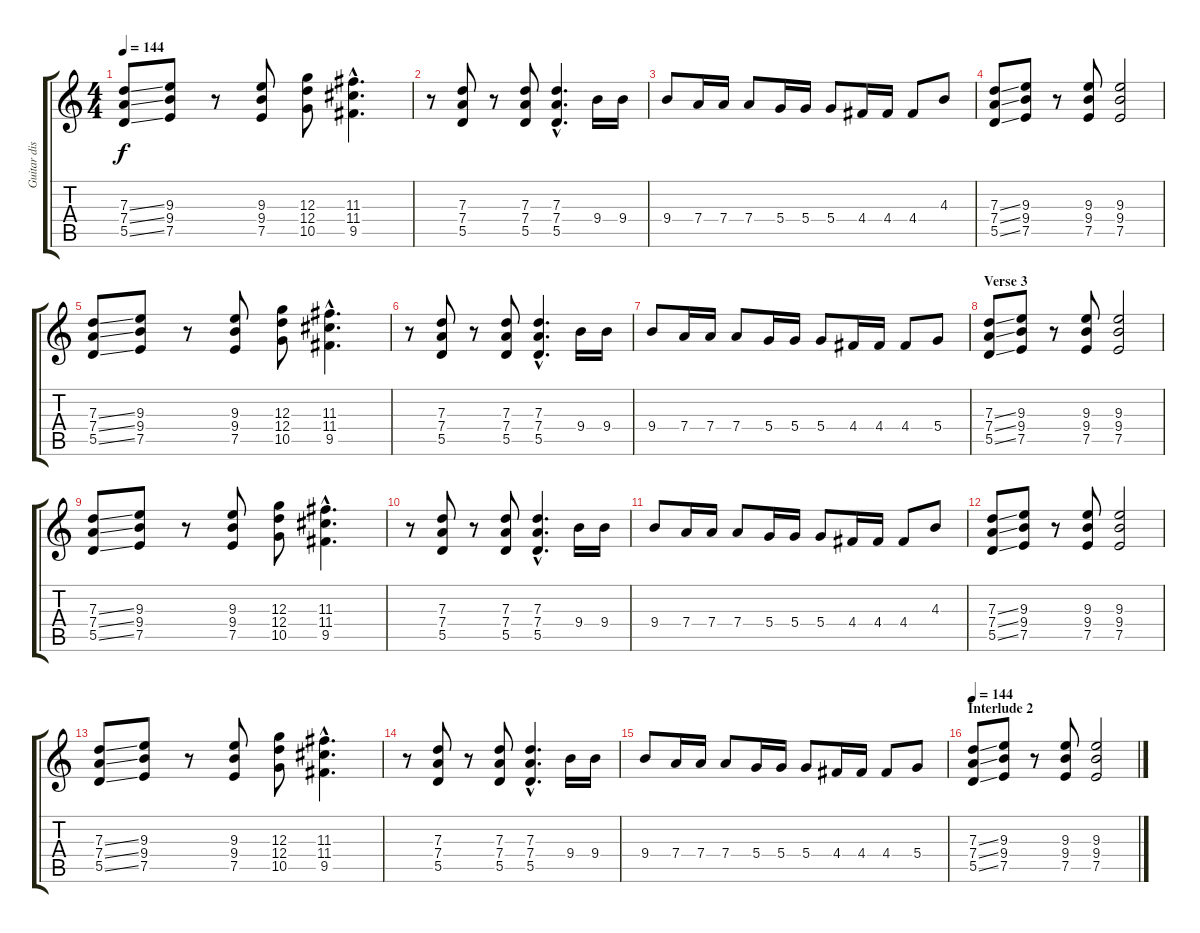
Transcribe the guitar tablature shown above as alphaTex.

\track ("Guitar distortion 3" "Guitar dis") {instrument distortionguitar}
\staff {score tabs}
\tuning (E4 B3 G3 D3 A2 E2) {hide}
\ts (4 4)
\tempo 144
\clef g2
\ks c
(7.3{ss} 7.4{ss} 5.5{ss}).8{dy f} (9.3 9.4 7.5).8 r.8 (9.3 9.4 7.5).8 (12.3 12.4 10.5).8 (11.3{hac} 11.4{hac} 9.5{hac}).4{d} |
r.8 (7.3 7.4 5.5).8 r.8 (7.3 7.4 5.5).8 (7.3{hac} 7.4{hac} 5.5{hac}).4{d} 9.4.16 9.4.16 |
9.4.8 7.4.16 7.4.16 7.4.8 5.4.16 5.4.16 5.4.8 4.4.16 4.4.16 4.4.8 4.3.8 |
(7.3{ss} 7.4{ss} 5.5{ss}).8 (9.3 9.4 7.5).8 r.8 (9.3 9.4 7.5).8 (9.3 9.4 7.5).2 |
(7.3{ss} 7.4{ss} 5.5{ss}).8 (9.3 9.4 7.5).8 r.8 (9.3 9.4 7.5).8 (12.3 12.4 10.5).8 (11.3{hac} 11.4{hac} 9.5{hac}).4{d} |
r.8 (7.3 7.4 5.5).8 r.8 (7.3 7.4 5.5).8 (7.3{hac} 7.4{hac} 5.5{hac}).4{d} 9.4.16 9.4.16 |
9.4.8 7.4.16 7.4.16 7.4.8 5.4.16 5.4.16 5.4.8 4.4.16 4.4.16 4.4.8 5.4.8 |
\section ("" "Verse 3")
(7.3{ss} 7.4{ss} 5.5{ss}).8 (9.3 9.4 7.5).8 r.8 (9.3 9.4 7.5).8 (9.3 9.4 7.5).2 |
(7.3{ss} 7.4{ss} 5.5{ss}).8 (9.3 9.4 7.5).8 r.8 (9.3 9.4 7.5).8 (12.3 12.4 10.5).8 (11.3{hac} 11.4{hac} 9.5{hac}).4{d} |
r.8 (7.3 7.4 5.5).8 r.8 (7.3 7.4 5.5).8 (7.3{hac} 7.4{hac} 5.5{hac}).4{d} 9.4.16 9.4.16 |
9.4.8 7.4.16 7.4.16 7.4.8 5.4.16 5.4.16 5.4.8 4.4.16 4.4.16 4.4.8 4.3.8 |
(7.3{ss} 7.4{ss} 5.5{ss}).8 (9.3 9.4 7.5).8 r.8 (9.3 9.4 7.5).8 (9.3 9.4 7.5).2 |
(7.3{ss} 7.4{ss} 5.5{ss}).8 (9.3 9.4 7.5).8 r.8 (9.3 9.4 7.5).8 (12.3 12.4 10.5).8 (11.3{hac} 11.4{hac} 9.5{hac}).4{d} |
r.8 (7.3 7.4 5.5).8 r.8 (7.3 7.4 5.5).8 (7.3{hac} 7.4{hac} 5.5{hac}).4{d} 9.4.16 9.4.16 |
9.4.8 7.4.16 7.4.16 7.4.8 5.4.16 5.4.16 5.4.8 4.4.16 4.4.16 4.4.8 5.4.8 |
\section ("" "Interlude 2")
\tempo 144
(7.3{ss} 7.4{ss} 5.5{ss}).8 (9.3 9.4 7.5).8 r.8 (9.3 9.4 7.5).8 (9.3 9.4 7.5).2
